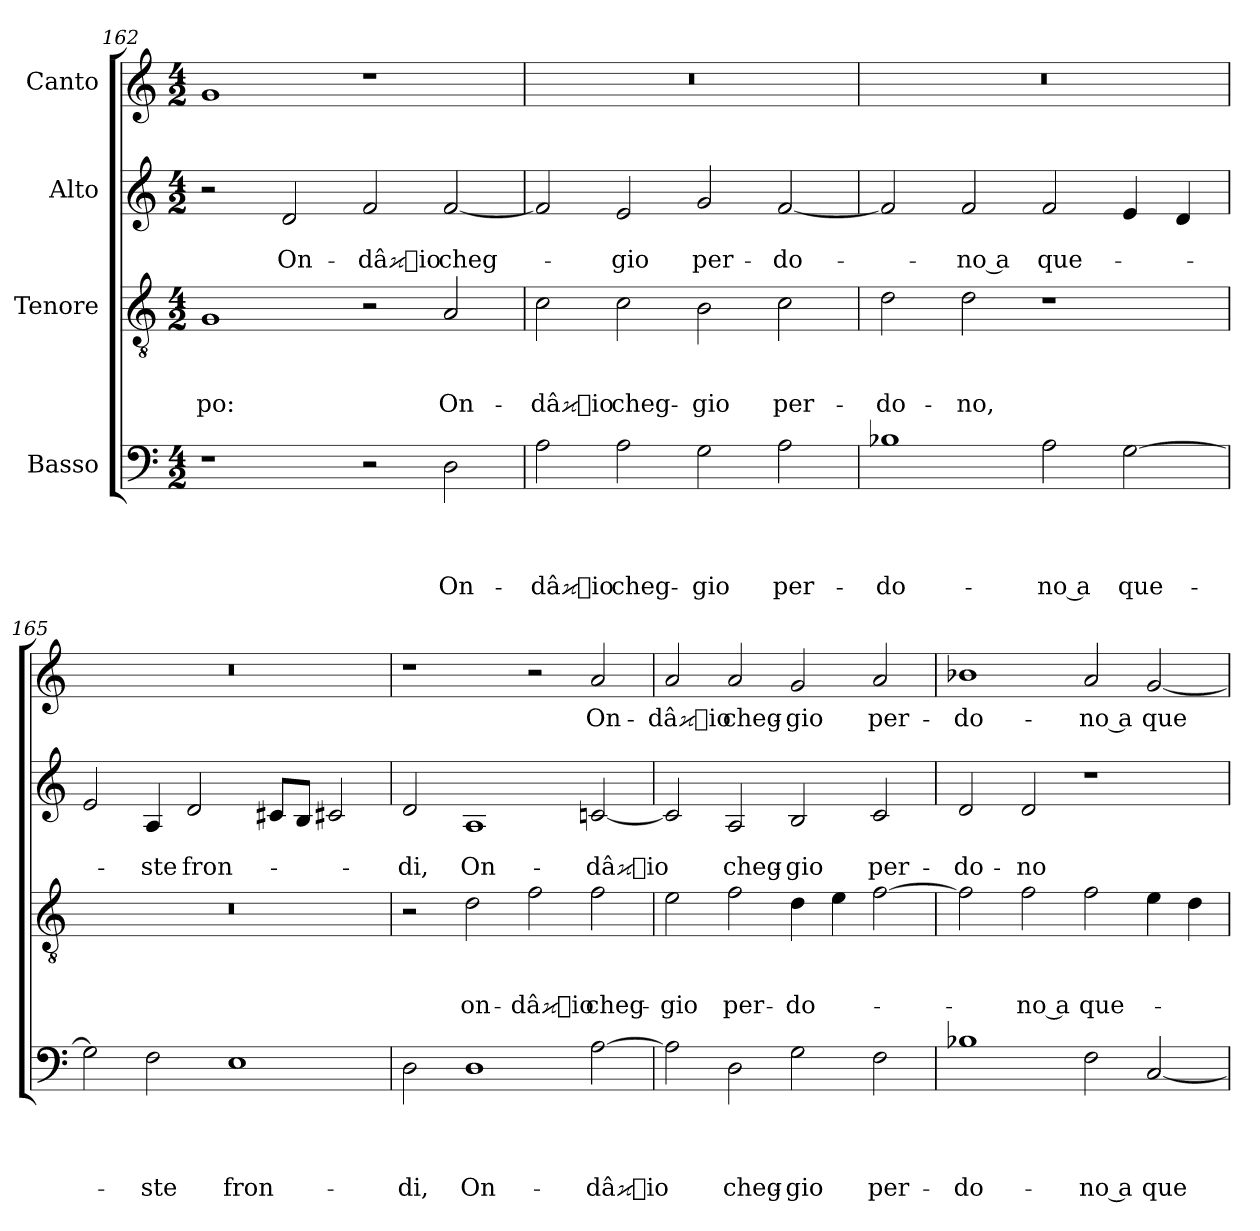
**kern	**text	**text	**text	**text	**kern	**text	**text	**text	**kern	**text	**text	**kern	**text
*part4	*part4	*part4	*part4	*part4	*part3	*part3	*part3	*part3	*part2	*part2	*part2	*part1	*part1
*staff4	*staff4	*staff4	*staff4	*staff4	*staff3	*staff3	*staff3	*staff3	*staff2	*staff2	*staff2	*staff1	*staff1
*I"Basso	*	*	*	*	*I"Tenore	*	*	*	*I"Alto	*	*	*I"Canto	*
*clefF4	*	*	*	*	*clefGv2	*	*	*	*clefG2	*	*	*clefG2	*
*k[]	*	*	*	*	*k[]	*	*	*	*k[]	*	*	*k[]	*
*M4/2	*	*	*	*	*M4/2	*	*	*	*M4/2	*	*	*M4/2	*
=162	=162	=162	=162	=162	=162	=162	=162	=162	=162	=162	=162	=162	=162
1r	.	.	.	.	1G/	.	.	-po:	2r	.	.	1g/	.
.	.	.	.	.	.	.	.	.	2d/	.	On-	.	.
2r	.	.	.	.	2r	.	.	.	2f/	.	-dâio	1r	.
2D\	.	.	.	On-	2A/	.	.	On-	[2f/	.	cheg-	.	.
=163	=163	=163	=163	=163	=163	=163	=163	=163	=163	=163	=163	=163	=163
2A\	.	.	.	-dâio	2c\	.	.	-dâio	2f/]	.	.	0r	.
2A\	.	.	.	cheg-	2c\	.	.	cheg-	2e/	.	-gio	.	.
2G\	.	.	.	-gio	2B\	.	.	-gio	2g/	.	per-	.	.
2A\	.	.	.	per-	2c\	.	.	per-	[2f/	.	-do-	.	.
=164	=164	=164	=164	=164	=164	=164	=164	=164	=164	=164	=164	=164	=164
1B-X\	.	.	.	-do-	2d\	.	.	-do-	2f/]	.	.	0r	.
.	.	.	.	.	2d\	.	.	-no,	2f/	.	-no a	.	.
2A\	.	.	.	-no a	1r	.	.	.	2f/	.	que-	.	.
[2G\	.	.	.	que-	.	.	.	.	4e/	.	.	.	.
.	.	.	.	.	.	.	.	.	4d/	.	.	.	.
=165	=165	=165	=165	=165	=165	=165	=165	=165	=165	=165	=165	=165	=165
2G\]	.	.	.	.	0r	.	.	.	2e/	.	.	0r	.
2F\	.	.	.	-ste	.	.	.	.	4A/	.	-ste	.	.
.	.	.	.	.	.	.	.	.	2d/	.	fron-	.	.
1E\	.	.	.	fron-	.	.	.	.	.	.	.	.	.
.	.	.	.	.	.	.	.	.	8c#X/L	.	.	.	.
.	.	.	.	.	.	.	.	.	8B/J	.	.	.	.
.	.	.	.	.	.	.	.	.	2c#X/	.	.	.	.
=166	=166	=166	=166	=166	=166	=166	=166	=166	=166	=166	=166	=166	=166
2D\	.	.	.	-di,	2r	.	.	.	2d/	.	-di,	1r	.
1D\	.	.	.	On-	2d\	.	.	on-	1A/	.	On-	.	.
.	.	.	.	.	2f\	.	.	-dâio	.	.	.	2r	.
[2A\	.	.	.	-dâio	2f\	.	.	cheg-	[2cn/	.	-dâio	2a/	On-
=167	=167	=167	=167	=167	=167	=167	=167	=167	=167	=167	=167	=167	=167
2A\]	.	.	.	.	2e\	.	.	-gio	2c/]	.	.	2a/	-dâio
2D\	.	.	.	cheg-	2f\	.	.	per-	2A/	.	cheg-	2a/	cheg-
2G\	.	.	.	-gio	4d\	.	.	-do-	2B/	.	-gio	2g/	-gio
.	.	.	.	.	4e\	.	.	.	.	.	.	.	.
2F\	.	.	.	per-	[2f\	.	.	.	2c/	.	per-	2a/	per-
=168	=168	=168	=168	=168	=168	=168	=168	=168	=168	=168	=168	=168	=168
1B-X\	.	.	.	-do-	2f\]	.	.	.	2d/	.	-do-	1b-X\	-do-
.	.	.	.	.	2f\	.	.	-no a	2d/	.	-no	.	.
2F\	.	.	.	-no a	2f\	.	.	que-	1r	.	.	2a/	-no a
[2C/	.	.	.	que-	4e\	.	.	.	.	.	.	[2g/	que-
.	.	.	.	.	4d\	.	.	.	.	.	.	.	.
=	=	=	=	=	=	=	=	=	=	=	=	=	=
*-	*-	*-	*-	*-	*-	*-	*-	*-	*-	*-	*-	*-	*-
